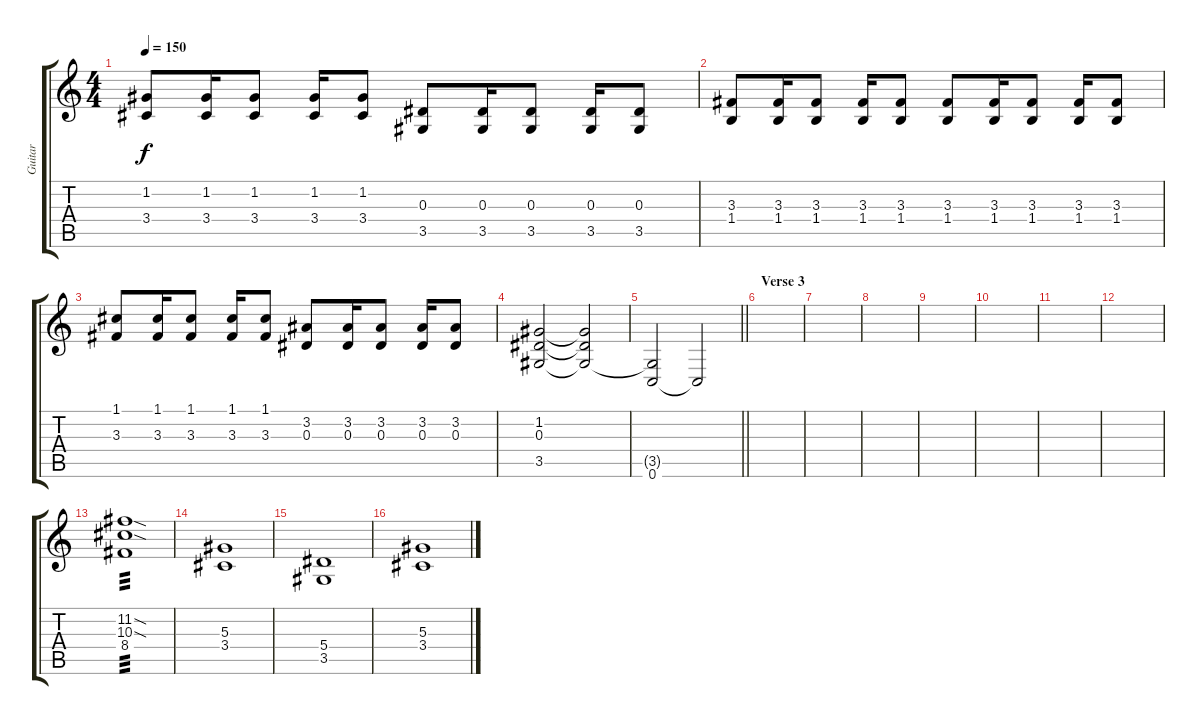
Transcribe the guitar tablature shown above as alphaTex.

\track ("Guitar" "Guitar") {instrument distortionguitar}
\staff {score tabs}
\tuning (C4 G3 Eb3 Bb2 F2 C2) {hide}
\ts (4 4)
\tempo 150
\clef g2
\ks c
(1.2 3.4).8{dy f} (1.2 3.4).16 (1.2 3.4).8 (1.2 3.4).16 (1.2 3.4).8 (0.3 3.5).8 (0.3 3.5).16 (0.3 3.5).8 (0.3 3.5).16 (0.3 3.5).8 |
(3.3 1.4).8 (3.3 1.4).16 (3.3 1.4).8 (3.3 1.4).16 (3.3 1.4).8 (3.3 1.4).8 (3.3 1.4).16 (3.3 1.4).8 (3.3 1.4).16 (3.3 1.4).8 |
(1.1 3.3).8 (1.1 3.3).16 (1.1 3.3).8 (1.1 3.3).16 (1.1 3.3).8 (3.2 0.3).8 (3.2 0.3).16 (3.2 0.3).8 (3.2 0.3).16 (3.2 0.3).8 |
(1.2 0.3 3.5).2 (1.2{t} 0.3{t} 3.5{t}).2 |
\barLineRight lightlight
(3.5{t} 0.6).2 0.6{t}.2 |
\section ("" "Verse 3")
|
|
|
|
|
|
|
(11.2{sod} 10.3{sod} 8.4).1{tp 3} |
(5.3 3.4).1 |
(5.4 3.5).1 |
(5.3 3.4).1
